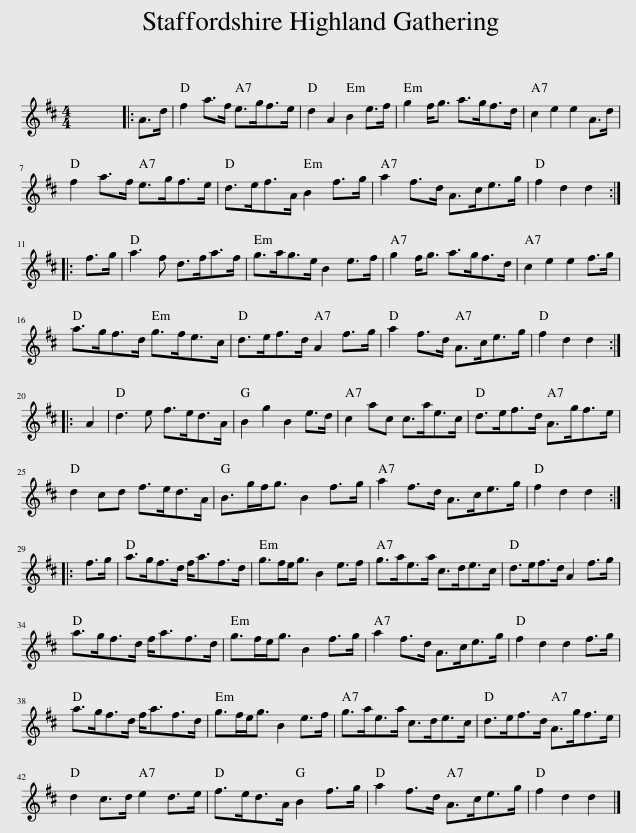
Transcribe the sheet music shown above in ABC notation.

X:1
L:1/8
M:4/4
I:linebreak $
K:D
V:1 treble
V:1
 x8 |: A>d | f2 a>f e>gf>e | d2 A2 B2 e>f | g2 f<g a>gf>d | %5
 c2 e2 e2 A>d |$ f2 a>f e>gf>e | d>ef>A B2 f>g | a2 f>d A>ce>g | f2 d2 d2 ::$ %10
 f>g | a3 f d>fa>f | g>ag>e B2 e>f | g2 f<g a>gf>d | c2 e2 e2 f>g |$ %15
 a>gf>d g>fe>c | d>ef>d A2 f>g | a2 f>d A>ce>g | f2 d2 d2 ::$ A2 | %20
 d3 e f>ed>A | B2 g2 B2 e>d | c2 ac c>ae>c | d>ef>d A>gf>e |$ d2 cd f>ed>A | %25
 B>gf<g B2 f>g | a2 f>d A>ce>g | f2 d2 d2 ::$ f>g | a>gf>d f<af>d | %30
 g>fe<g B2 e>f | g>ae>a c>de>c | d>ef>d A2 f>g |$ a>gf>d f<af>d | g>fe<g B2 f>g | %35
 a2 f>d A>ce>g | f2 d2 d2 f>g |$ a>gf>d f<af>d | g>fe<g B2 e>f | g>ae>a c>de>c | %40
 d>ef>d A>gf>e |$ d2 c>d e2 d>e | f>ed>A B2 f>g | a2 f>d A>ce>g | f2 d2 d2 |] %45
